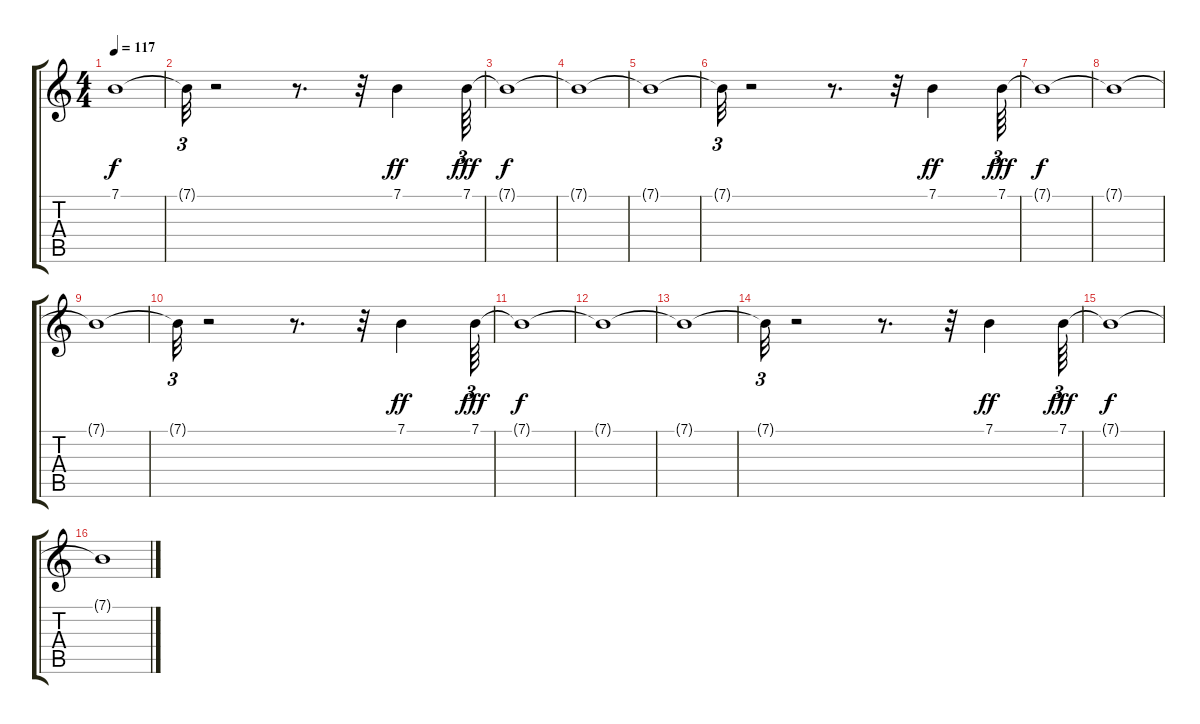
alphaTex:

\track "" {instrument pad7halo}
\staff {score tabs}
\tuning (E4 B3 G3 D3 A2 E2) {hide}
\ts (4 4)
\tempo 117
\clef g2
\ks c
7.1{t}.1{dy f} |
7.1{t}.32{tu (3 2)} r.2 r.8{d} r.32 7.1.4{dy ff volume 16} 7.1.64{tu (3 2) dy fff} |
7.1{t}.1{dy f} |
7.1{t}.1 |
7.1{t}.1 |
7.1{t}.32{tu (3 2)} r.2 r.8{d} r.32 7.1.4{dy ff volume 16} 7.1.64{tu (3 2) dy fff} |
7.1{t}.1{dy f} |
7.1{t}.1 |
7.1{t}.1 |
7.1{t}.32{tu (3 2)} r.2 r.8{d} r.32 7.1.4{dy ff volume 16} 7.1.64{tu (3 2) dy fff} |
7.1{t}.1{dy f} |
7.1{t}.1 |
7.1{t}.1 |
7.1{t}.32{tu (3 2)} r.2 r.8{d} r.32 7.1.4{dy ff volume 16} 7.1.64{tu (3 2) dy fff} |
7.1{t}.1{dy f} |
7.1{t}.1
